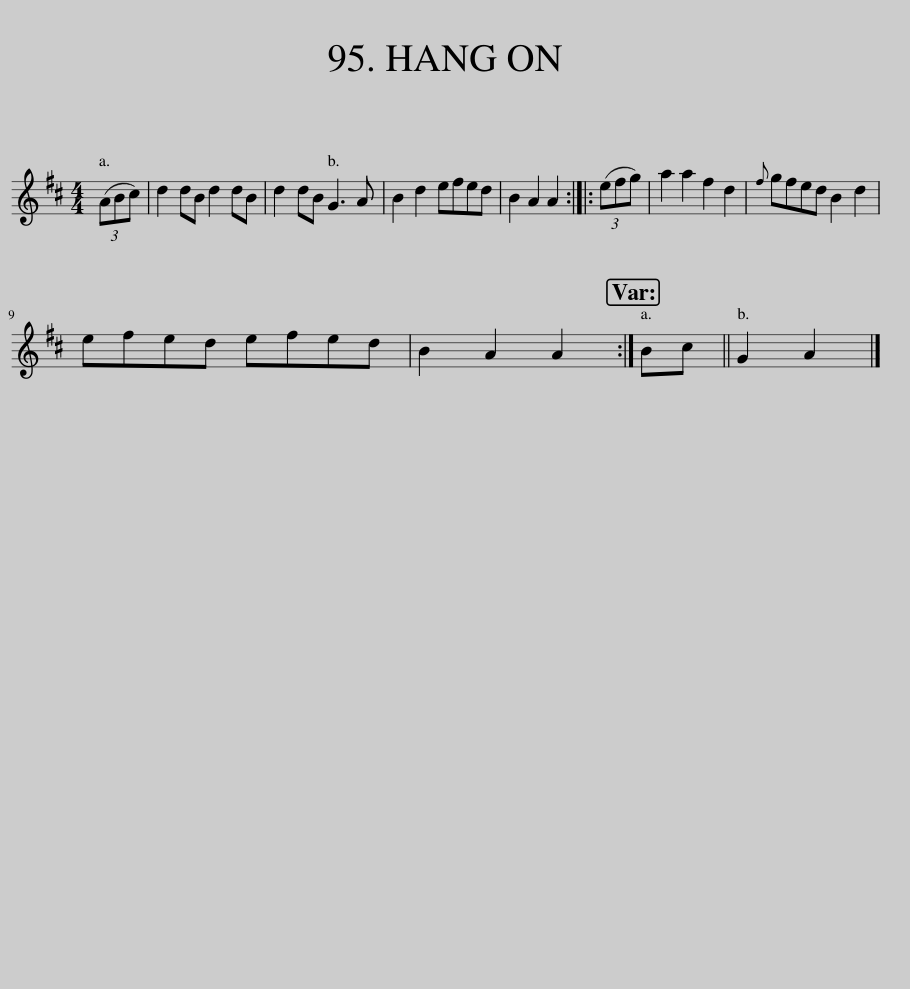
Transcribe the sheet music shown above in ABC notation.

X:1
L:1/8
M:4/4
I:linebreak $
K:D
V:1 treble
V:1
 (3(ABc) | d2 dB d2 dB | d2 dB G3 A | B2 d2 efed | B2 A2 A2 :: %5
 (3(efg) | a2 a2 f2 d2 |{f} gfed B2 d2 |$ efed efed | B2 A2 A2 :| %10
 Bc || G2 A2 |] %12
